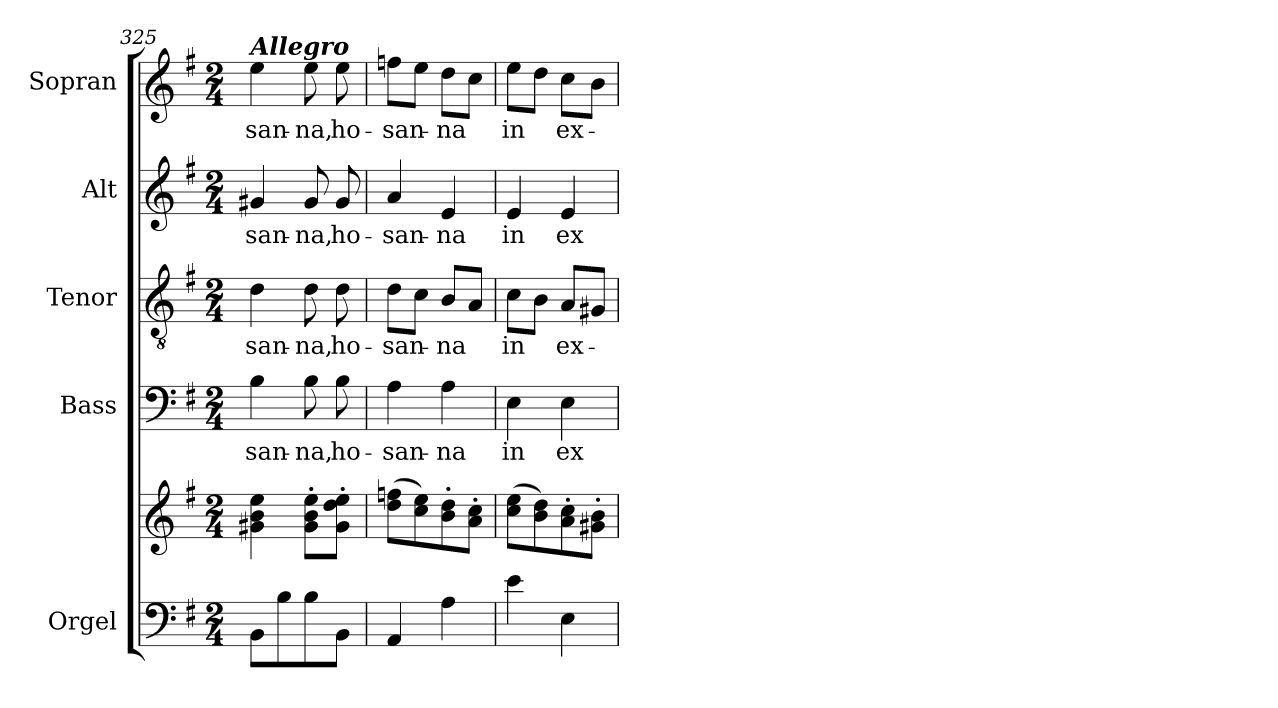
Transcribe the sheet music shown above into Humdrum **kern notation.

**kern	**kern	**kern	**text	**kern	**text	**kern	**text	**kern	**text
*part5	*part5	*part4	*part4	*part3	*part3	*part2	*part2	*part1	*part1
*staff6	*staff5	*staff4	*staff4	*staff3	*staff3	*staff2	*staff2	*staff1	*staff1
*I"Orgel	*	*I"Bass	*	*I"Tenor	*	*I"Alt	*	*I"Sopran	*
*I'Org.	*	*I'B.	*	*I'T.	*	*I'A.	*	*I'S.	*
*clefF4	*clefG2	*clefF4	*	*clefGv2	*	*clefG2	*	*clefG2	*
*k[f#]	*k[f#]	*k[f#]	*	*k[f#]	*	*k[f#]	*	*k[f#]	*
*G:	*G:	*G:	*	*G:	*	*G:	*	*G:	*
*M2/4	*M2/4	*M2/4	*	*M2/4	*	*M2/4	*	*M2/4	*
=325	=325	=325	=325	=325	=325	=325	=325	=325	=325
!	!	!	!	!	!	!	!	!LO:TX:a:Bi:t=Allegro	!
!	!	!	!LO:LY:b	!	!LO:LY:b	!	!LO:LY:b	!	!LO:LY:b
8BB\L	4g#X\ 4b\ 4ee\	4B\	-san-	4d\	-san-	4g#X/	-san-	4ee\	-san-
8B\	.	.	.	.	.	.	.	.	.
!	!	!	!LO:LY:b	!	!LO:LY:b	!	!LO:LY:b	!	!LO:LY:b
8B\	8g#\'> 8b\'> 8ee\'>L	8B\	-na,	8d\	-na,	8g#/	-na,	8ee\	-na,
!	!	!	!LO:LY:b	!	!LO:LY:b	!	!LO:LY:b	!	!LO:LY:b
8BB\J	8g#\'> 8dd\'> 8ee\'>J	8B\	ho-	8d\	ho-	8g#/	ho-	8ee\	ho-
!!LO:LB:g=z
=326	=326	=326	=326	=326	=326	=326	=326	=326	=326
!	!	!	!LO:LY:b	!	!LO:LY:b	!	!LO:LY:b	!	!LO:LY:b
4AA/	(>8dd\ 8ffn\L	4A\	-san-	8d\L	-san-	4a/	-san-	8ffn\L	-san-
.	8cc\ 8ee\)	.	.	8c\J	.	.	.	8ee\J	.
!	!	!	!LO:LY:b	!	!LO:LY:b	!	!LO:LY:b	!	!LO:LY:b
4A\	8b\'> 8dd\'>	4A\	-na	8B/L	-na	4e/	-na	8dd\L	-na
.	8a\'> 8cc\'>J	.	.	8A/J	.	.	.	8cc\J	.
=327	=327	=327	=327	=327	=327	=327	=327	=327	=327
!	!	!	!LO:LY:b	!	!LO:LY:b	!	!LO:LY:b	!	!LO:LY:b
4e\	(>8cc\ 8ee\L	4E\	in	8c\L	in	4e/	in	8ee\L	in
.	8b\ 8dd\)	.	.	8B\J	.	.	.	8dd\J	.
!	!	!	!LO:LY:b	!	!LO:LY:b	!	!LO:LY:b	!	!LO:LY:b
4E\	8a\'> 8cc\'>	4E\	ex-	8A/L	ex-	4e/	ex-	8cc\L	ex-
.	8g#X\'> 8b\'>J	.	.	8G#X/J	.	.	.	8b\J	.
=	=	=	=	=	=	=	=	=	=
*-	*-	*-	*-	*-	*-	*-	*-	*-	*-
